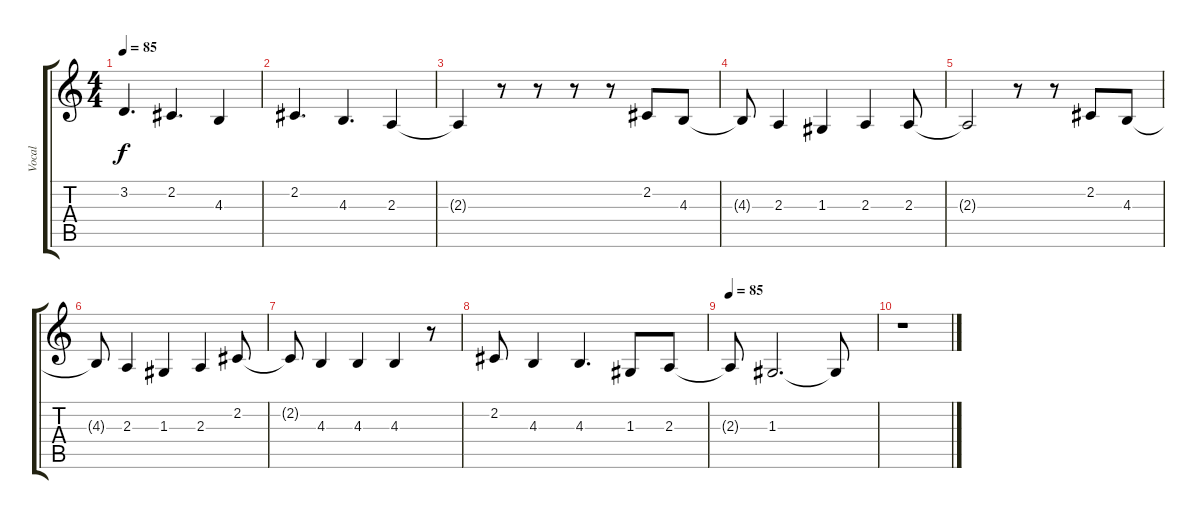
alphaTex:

\track ("Vocal" "Vocal") {instrument pad1newage}
\staff {score tabs}
\tuning (E4 B3 G3 D3 A2 D2) {hide}
\ts (4 4)
\tempo 85
\clef g2
\ks c
3.2.4{d dy f} 2.2.4{d} 4.3.4 |
2.2.4{d} 4.3.4{d} 2.3.4 |
2.3{t}.4 r.8 r.8 r.8 r.8 2.2.8 4.3.8 |
4.3{t}.8 2.3.4 1.3.4 2.3.4 2.3.8 |
2.3{t}.2 r.8 r.8 2.2.8 4.3.8 |
4.3{t}.8 2.3.4 1.3.4 2.3.4 2.2.8 |
2.2{t}.8 4.3.4 4.3.4 4.3.4 r.8 |
2.2.8 4.3.4 4.3.4{d} 1.3.8 2.3.8 |
\tempo 85
2.3{t}.8 1.3.2{d} 1.3{t}.8 |
r.1
